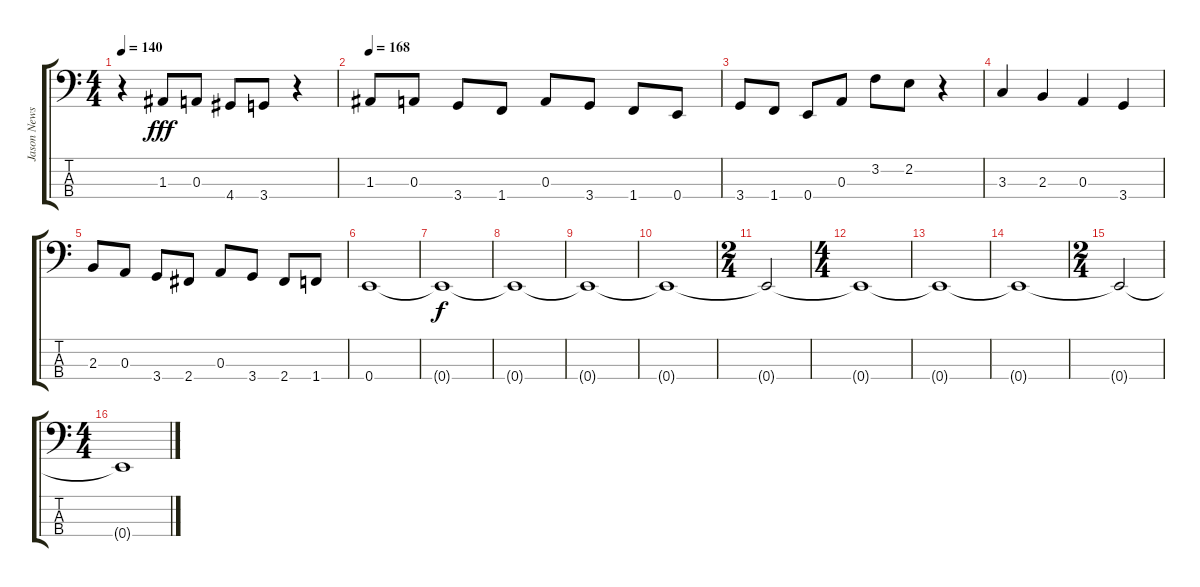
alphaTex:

\track ("Jason Newsted/Cliff Burton Bass" "Jason News") {instrument electricbasspick}
\staff {score tabs}
\tuning (G2 D2 A1 E1) {hide}
\ts (4 4)
\tempo 140
\clef f4
\ks c
r.4{dy fff} 1.3.8 0.3.8 4.4.8 3.4.8 r.4 |
\tempo 168
1.3.8 0.3.8 3.4.8 1.4.8 0.3.8 3.4.8 1.4.8 0.4.8 |
3.4.8 1.4.8 0.4.8 0.3.8 3.2.8 2.2.8 r.4 |
3.3.4 2.3.4 0.3.4 3.4.4 |
2.3.8 0.3.8 3.4.8 2.4.8 0.3.8 3.4.8 2.4.8 1.4.8 |
0.4.1{volume 14} |
0.4{t}.1{dy f} |
0.4{t}.1{volume 12} |
0.4{t}.1 |
0.4{t}.1{volume 10} |
\ts (2 4)
0.4{t}.2 |
\ts (4 4)
0.4{t}.1{volume 8} |
0.4{t}.1 |
0.4{t}.1{volume 6} |
\ts (2 4)
0.4{t}.2 |
\ts (4 4)
0.4{t}.1
